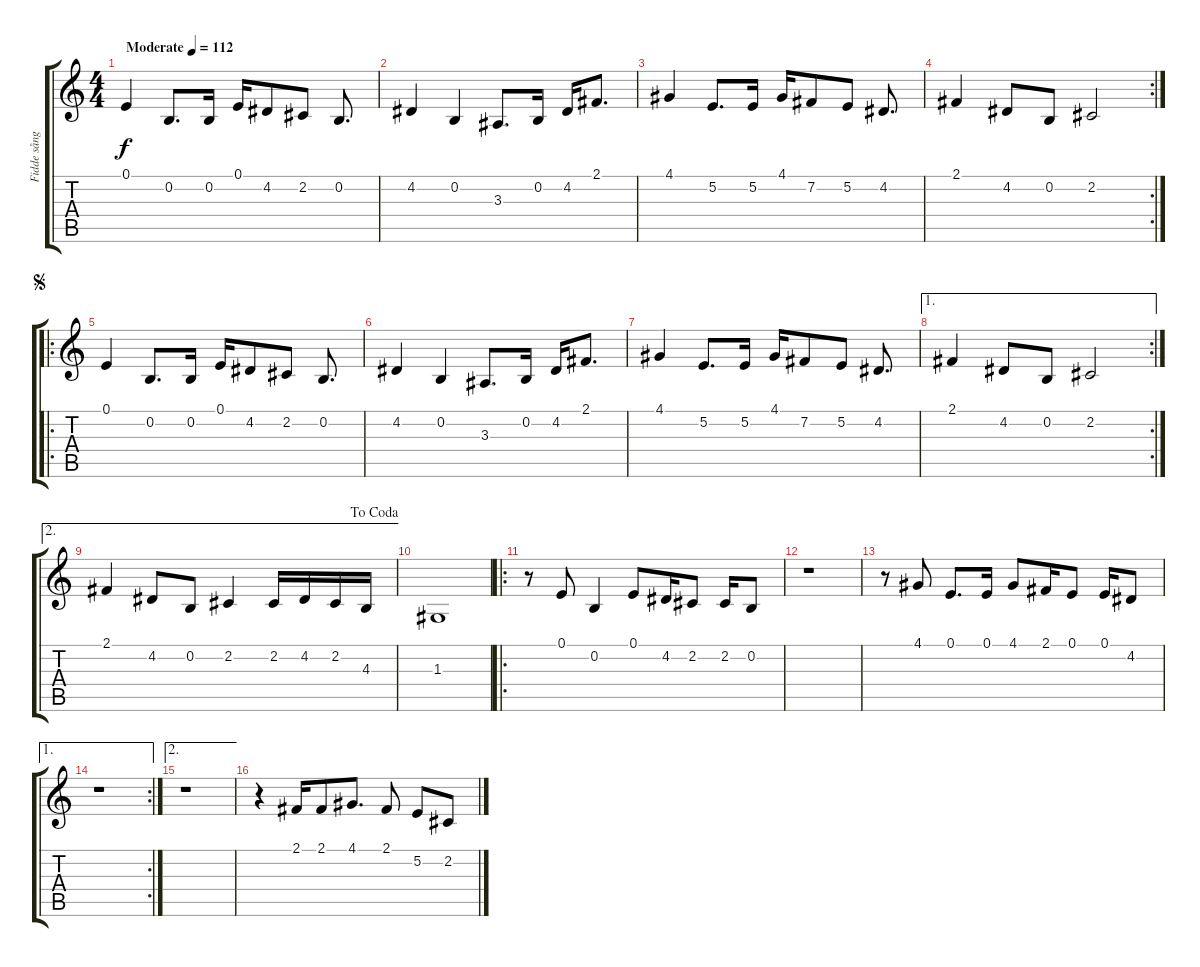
\track ("Fidde sång" "Fidde sång") {instrument clarinet}
\staff {score tabs}
\tuning (E4 B3 G3 D3 A2 E2) {hide}
\ts (4 4)
\tempo (112 "Moderate")
\clef g2
\ks c
0.1.4{dy f instrument clarinet} 0.2.8{d} 0.2.16 0.1.16 4.2.8 2.2.8 0.2.8{d} |
4.2.4 0.2.4 3.3.8{d} 0.2.16 4.2.16 2.1.8{d} |
4.1.4 5.2.8{d} 5.2.16 4.1.16 7.2.8 5.2.8 4.2.8{d} |
\rc 2
2.1.4 4.2.8 0.2.8 2.2.2 |
\ro
\jump segno
0.1.4 0.2.8{d} 0.2.16 0.1.16 4.2.8 2.2.8 0.2.8{d} |
4.2.4 0.2.4 3.3.8{d} 0.2.16 4.2.16 2.1.8{d} |
4.1.4 5.2.8{d} 5.2.16 4.1.16 7.2.8 5.2.8 4.2.8{d} |
\ae 1
\rc 2
2.1.4 4.2.8 0.2.8 2.2.2 |
\ae 2
\jump dacoda
2.1.4 4.2.8 0.2.8 2.2.4 2.2.16 4.2.16 2.2.16 4.3.16 |
1.3.1 |
\ro
r.8 0.1.8 0.2.4 0.1.8 4.2.16 2.2.8 2.2.16 0.2.8 |
r.1 |
r.8 4.1.8 0.1.8{d} 0.1.16 4.1.8 2.1.16 0.1.8 0.1.16 4.2.8 |
\ae 1
\rc 2
r.1 |
\ae 2
r.1 |
r.4 2.1.16 2.1.8 4.1.8{d} 2.1.8 5.2.8 2.2.8
